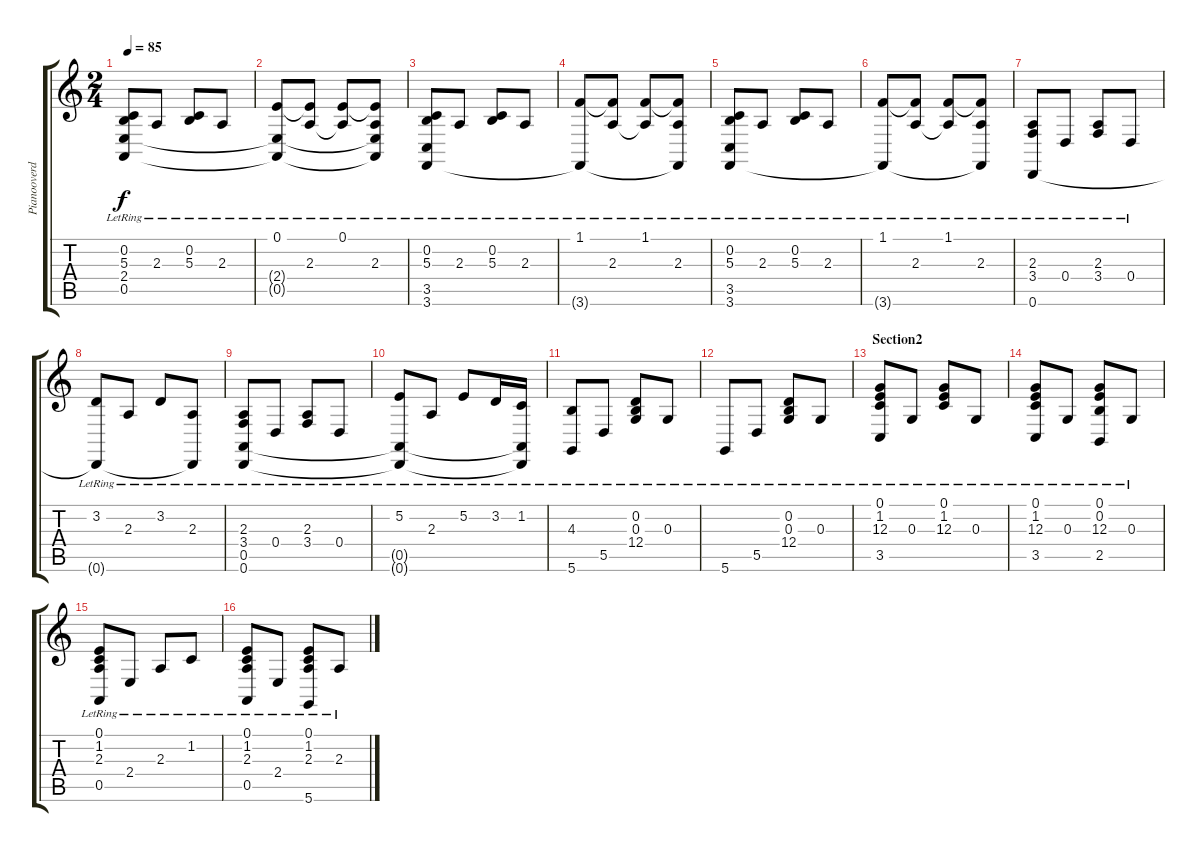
\track ("Pianooverdub" "Pianooverd") {instrument brightacousticpiano}
\staff {score tabs}
\tuning (E4 B3 G3 D3 A2 D2) {hide}
\ts (2 4)
\tempo 85
\clef g2
\ks c
(0.2{lr} 5.3{lr} 2.4{lr} 0.5{lr}).8{dy f} 2.3{lr}.8 (0.2{lr} 5.3{lr}).8 2.3{lr}.8 |
(0.1{lr} 2.4{t} 0.5{t}).8 (0.1{t} 2.3{lr}).8 (0.1{lr} 2.3{t}).8 (0.1{t} 2.3{lr} 2.4{t} 0.5{t}).8 |
(0.2{lr} 5.3{lr} 3.5{lr} 3.6{lr}).8 2.3{lr}.8 (0.2{lr} 5.3{lr}).8 2.3{lr}.8 |
(1.1{lr} 3.6{t}).8 (1.1{t} 2.3{lr}).8 (1.1{lr} 2.3{t}).8 (1.1{t} 2.3{lr} 3.6{t}).8 |
(0.2{lr} 5.3{lr} 3.5{lr} 3.6{lr}).8 2.3{lr}.8 (0.2{lr} 5.3{lr}).8 2.3{lr}.8 |
(1.1{lr} 3.6{t}).8 (1.1{t} 2.3{lr}).8 (1.1{lr} 2.3{t}).8 (1.1{t} 2.3{lr} 3.6{t}).8 |
(2.3{lr} 3.4{lr} 0.6{lr}).8 0.4{lr}.8 (2.3{lr} 3.4{lr}).8 0.4{lr}.8 |
(3.2{lr} 0.6{t}).8 2.3{lr}.8 3.2{lr}.8 (2.3{lr} 0.6{t}).8 |
(2.3{lr} 3.4{lr} 0.5{lr} 0.6{lr}).8 0.4{lr}.8 (2.3{lr} 3.4{lr}).8 0.4{lr}.8 |
(5.2{lr} 0.5{t} 0.6{t}).8 2.3{lr}.8 5.2{lr}.8 3.2{lr}.16 (1.2{lr} 0.5{t} 0.6{t}).16 |
(4.3{lr} 5.6{lr}).8 5.5{lr}.8 (0.2{lr} 0.3{lr} 12.4{lr}).8 0.3{lr}.8 |
5.6{lr}.8 5.5{lr}.8 (0.2{lr} 0.3{lr} 12.4{lr}).8 0.3{lr}.8 |
\section ("" "Section2")
(0.1{lr} 1.2{lr} 12.3{lr} 3.5{lr}).8 0.3{lr}.8 (0.1{lr} 1.2{lr} 12.3{lr}).8 0.3{lr}.8 |
(0.1{lr} 1.2{lr} 12.3{lr} 3.5{lr}).8 0.3{lr}.8 (0.1{lr} 0.2{lr} 12.3{lr} 2.5{lr}).8 0.3{lr}.8 |
(0.1{lr} 1.2{lr} 2.3{lr} 0.5{lr}).8 2.4{lr}.8 2.3{lr}.8 1.2{lr}.8 |
(0.1{lr} 1.2{lr} 2.3{lr} 0.5{lr}).8 2.4{lr}.8 (0.1{lr} 1.2{lr} 2.3{lr} 5.6{lr}).8 2.3{lr}.8
